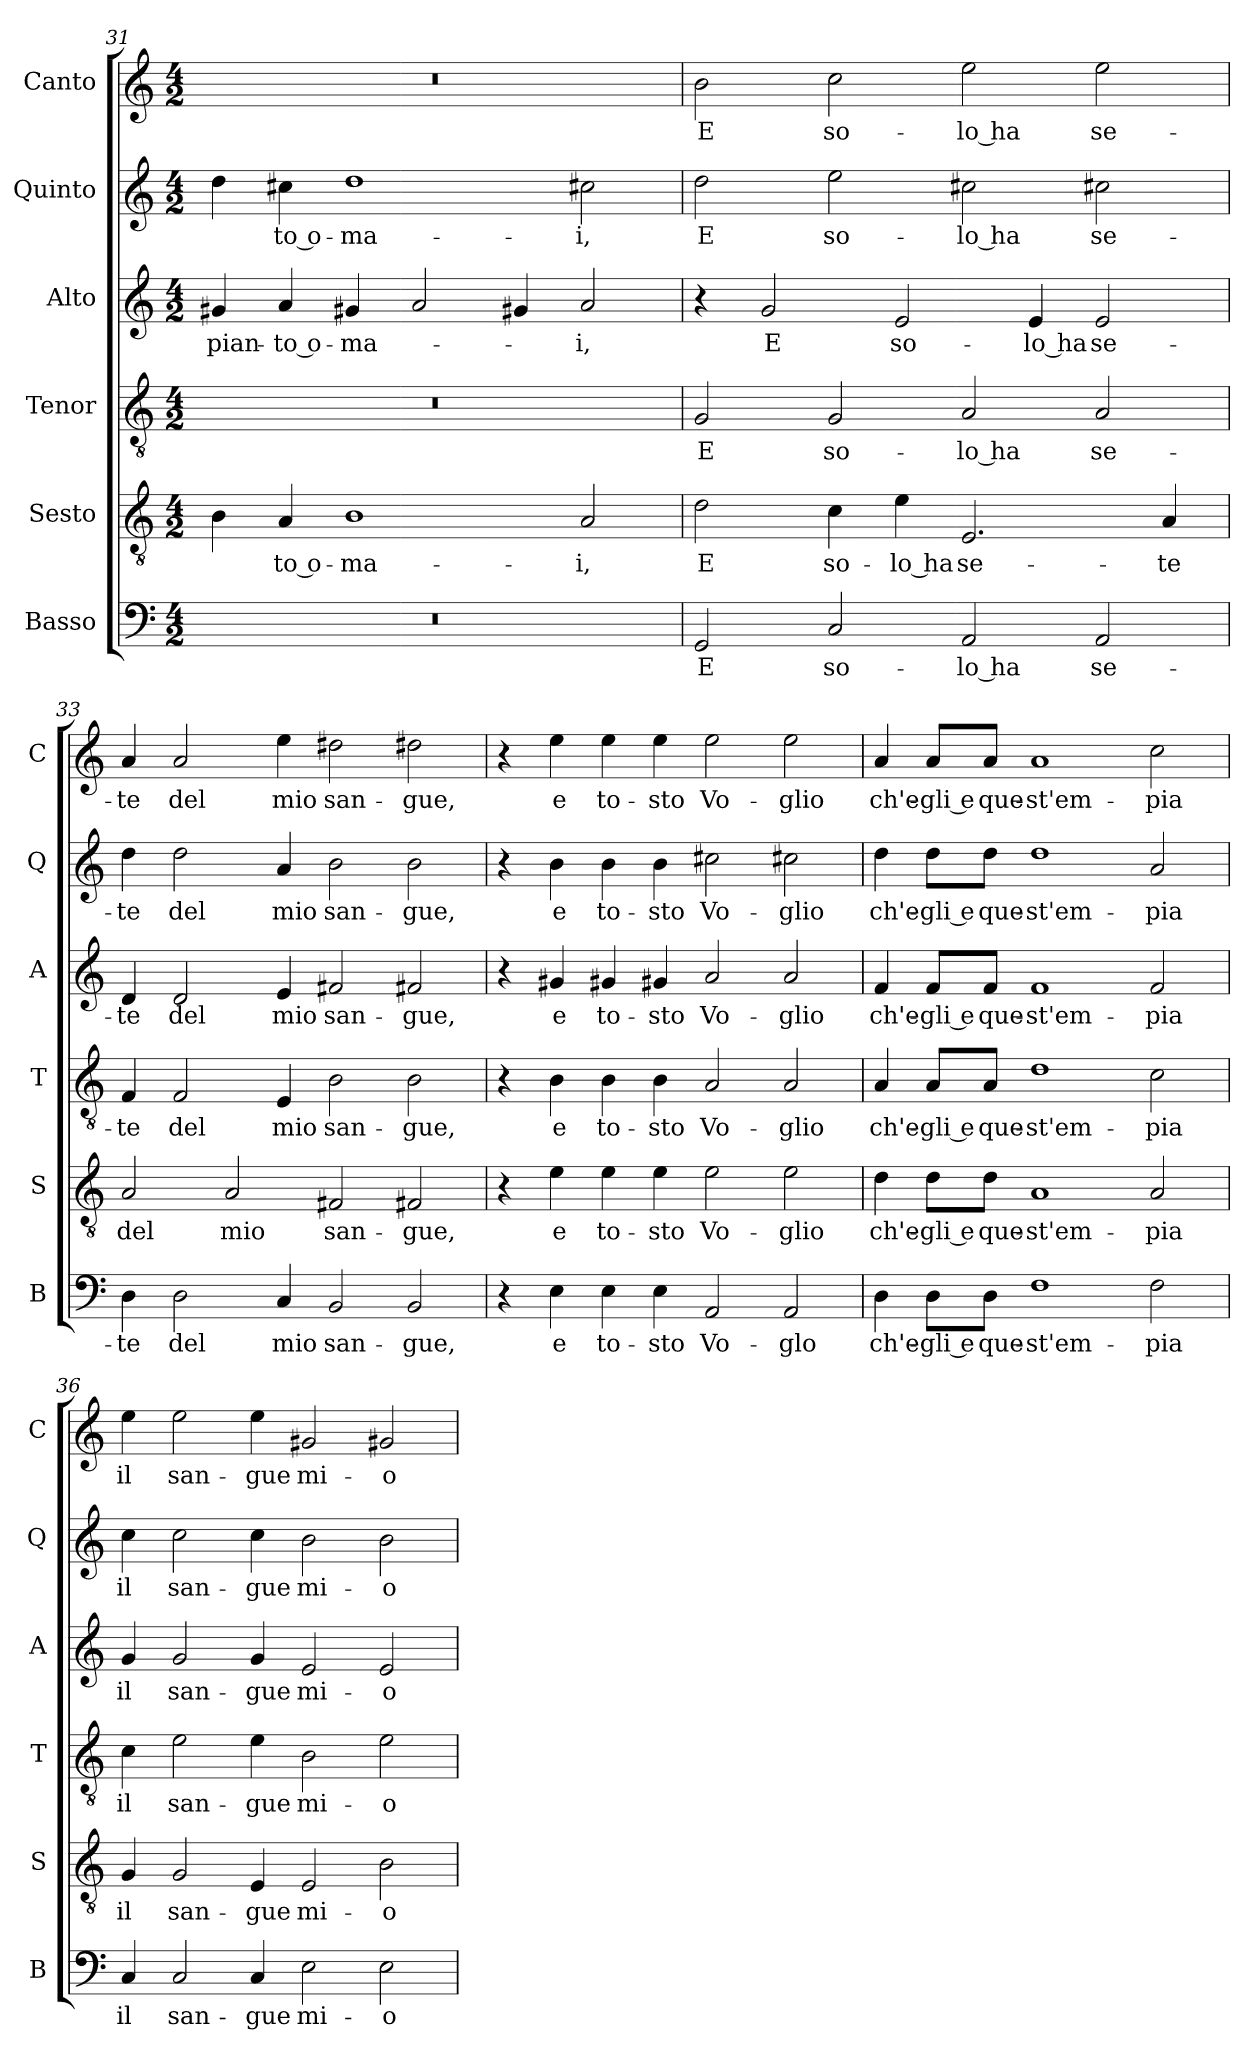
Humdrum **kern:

**kern	**text	**kern	**text	**kern	**text	**kern	**text	**kern	**text	**kern	**text
*part6	*part6	*part5	*part5	*part4	*part4	*part3	*part3	*part2	*part2	*part1	*part1
*staff6	*staff6	*staff5	*staff5	*staff4	*staff4	*staff3	*staff3	*staff2	*staff2	*staff1	*staff1
*I"Basso	*	*I"Sesto	*	*I"Tenor	*	*I"Alto	*	*I"Quinto	*	*I"Canto	*
*I'B	*	*I'S	*	*I'T	*	*I'A	*	*I'Q	*	*I'C	*
*clefF4	*	*clefGv2	*	*clefGv2	*	*clefG2	*	*clefG2	*	*clefG2	*
*k[]	*	*k[]	*	*k[]	*	*k[]	*	*k[]	*	*k[]	*
*C:	*	*C:	*	*C:	*	*C:	*	*C:	*	*C:	*
*M4/2	*	*M4/2	*	*M4/2	*	*M4/2	*	*M4/2	*	*M4/2	*
=31	=31	=31	=31	=31	=31	=31	=31	=31	=31	=31	=31
0r	.	4B	.	0r	.	4g#X	pian-	4dd	.	0r	.
.	.	4A	-to o-	.	.	4a	-to o-	4cc#X	-to o-	.	.
.	.	1B	-ma-	.	.	4g#X	-ma-	1dd	-ma-	.	.
.	.	.	.	.	.	2a	.	.	.	.	.
.	.	.	.	.	.	4g#X	.	.	.	.	.
.	.	2A	-i,	.	.	2a	-i,	2cc#X	-i,	.	.
=32	=32	=32	=32	=32	=32	=32	=32	=32	=32	=32	=32
2GG	E	2d	E	2G	E	4r	.	2dd	E	2b	E
.	.	.	.	.	.	2g	E	.	.	.	.
2C	so-	4c	so-	2G	so-	.	.	2ee	so-	2cc	so-
.	.	4e	-lo ha	.	.	2e	so-	.	.	.	.
2AA	-lo ha	2.E	se-	2A	-lo ha	.	.	2cc#X	-lo ha	2ee	-lo ha
.	.	.	.	.	.	4e	-lo ha	.	.	.	.
2AA	se-	.	.	2A	se-	2e	se-	2cc#X	se-	2ee	se-
.	.	4A	-te	.	.	.	.	.	.	.	.
=33	=33	=33	=33	=33	=33	=33	=33	=33	=33	=33	=33
4D	-te	2A	del	4F	-te	4d	-te	4dd	-te	4a	-te
2D	del	.	.	2F	del	2d	del	2dd	del	2a	del
.	.	2A	mio	.	.	.	.	.	.	.	.
4C	mio	.	.	4E	mio	4e	mio	4a	mio	4ee	mio
2BB	san-	2F#X	san-	2B	san-	2f#X	san-	2b	san-	2dd#X	san-
2BB	-gue,	2F#X	-gue,	2B	-gue,	2f#X	-gue,	2b	-gue,	2dd#X	-gue,
=34	=34	=34	=34	=34	=34	=34	=34	=34	=34	=34	=34
4r	.	4r	.	4r	.	4r	.	4r	.	4r	.
4E	e	4e	e	4B	e	4g#X	e	4b	e	4ee	e
4E	to-	4e	to-	4B	to-	4g#X	to-	4b	to-	4ee	to-
4E	-sto	4e	-sto	4B	-sto	4g#X	-sto	4b	-sto	4ee	-sto
2AA	Vo-	2e	Vo-	2A	Vo-	2a	Vo-	2cc#X	Vo-	2ee	Vo-
2AA	-glo	2e	-glio	2A	-glio	2a	-glio	2cc#X	-glio	2ee	-glio
=35	=35	=35	=35	=35	=35	=35	=35	=35	=35	=35	=35
4D	ch'e-	4d	ch'e-	4A	ch'e-	4f	ch'e-	4dd	ch'e-	4a	ch'e-
8DL	-gli e	8dL	-gli e	8AL	-gli e	8fL	-gli e	8ddL	-gli e	8aL	-gli e
8DJ	que-	8dJ	que-	8AJ	que-	8fJ	que-	8ddJ	que-	8aJ	que-
1F	-st'em-	1A	-st'em-	1d	-st'em-	1f	-st'em-	1dd	-st'em-	1a	-st'em-
2F	-pia	2A	-pia	2c	-pia	2f	-pia	2a	-pia	2cc	-pia
=36	=36	=36	=36	=36	=36	=36	=36	=36	=36	=36	=36
4C	il	4G	il	4c	il	4g	il	4cc	il	4ee	il
2C	san-	2G	san-	2e	san-	2g	san-	2cc	san-	2ee	san-
4C	-gue	4E	-gue	4e	-gue	4g	-gue	4cc	-gue	4ee	-gue
2E	mi-	2E	mi-	2B	mi-	2e	mi-	2b	mi-	2g#X	mi-
2E	-o	2B	-o	2e	-o	2e	-o	2b	-o	2g#X	-o
=	=	=	=	=	=	=	=	=	=	=	=
*-	*-	*-	*-	*-	*-	*-	*-	*-	*-	*-	*-
